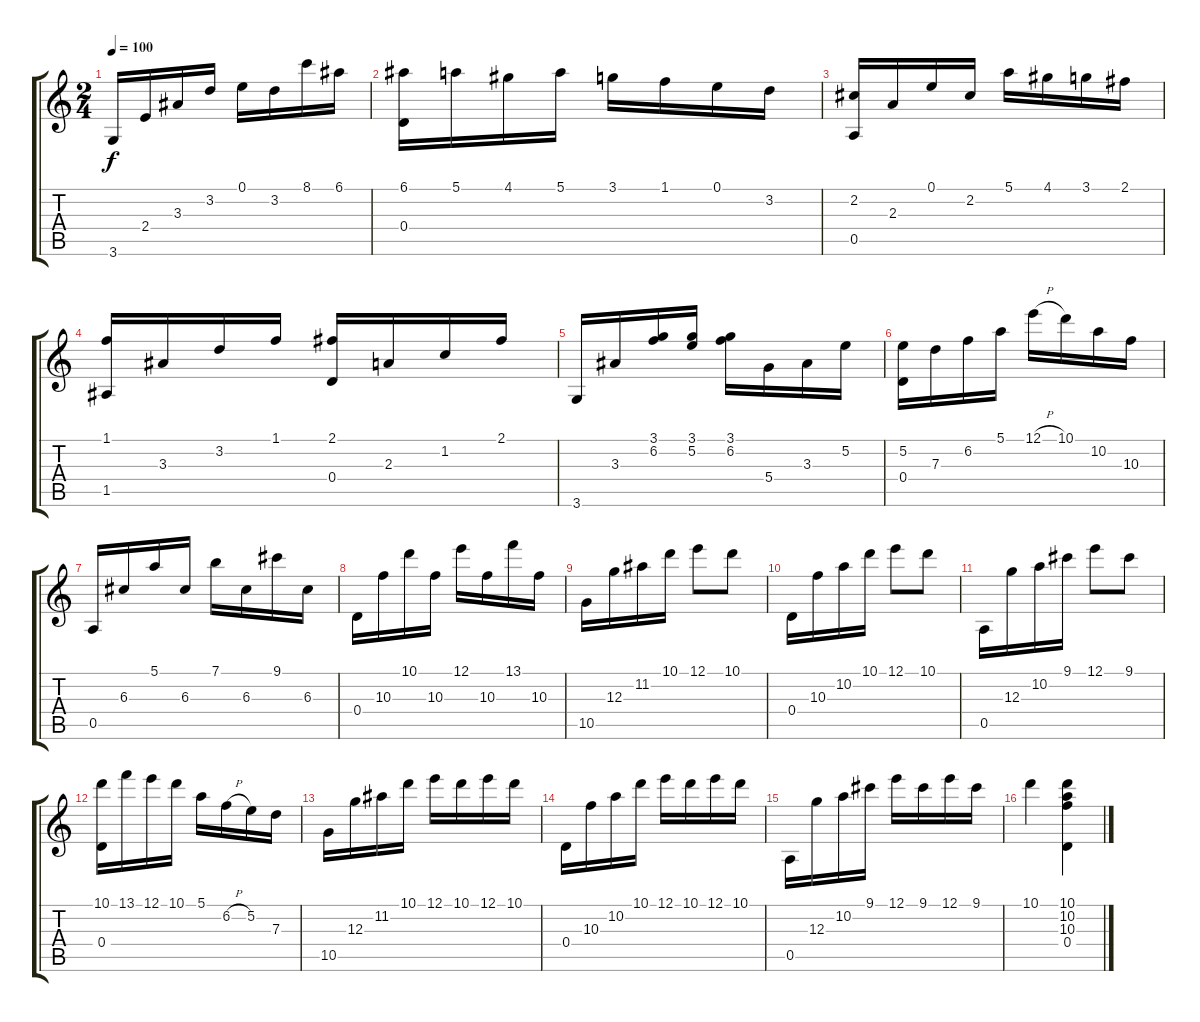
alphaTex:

\track "" {instrument acousticguitarnylon}
\staff {score tabs}
\tuning (E4 B3 G3 D3 A2 E2) {hide}
\ts (2 4)
\tempo 100
\clef g2
\ks c
3.6.16{dy f} 2.4.16 3.3.16 3.2.16 0.1.16 3.2.16 8.1.16 6.1.16 |
(6.1 0.4).16 5.1.16 4.1.16 5.1.16 3.1.16 1.1.16 0.1.16 3.2.16 |
(2.2 0.5).16 2.3.16 0.1.16 2.2.16 5.1.16 4.1.16 3.1.16 2.1.16 |
(1.1 1.5).16 3.3.16 3.2.16 1.1.16 (2.1 0.4).16 2.3.16 1.2.16 2.1.16 |
3.6.16 3.3.16 (3.1 6.2).16 (3.1 5.2).16 (3.1 6.2).16 5.4.16 3.3.16 5.2.16 |
(5.2 0.4).16 7.3.16 6.2.16 5.1.16 12.1{h}.16 10.1.16 10.2.16 10.3.16 |
0.5.16 6.3.16 5.1.16 6.3.16 7.1.16 6.3.16 9.1.16 6.3.16 |
0.4.16 10.3.16 10.1.16 10.3.16 12.1.16 10.3.16 13.1.16 10.3.16 |
10.5.16 12.3.16 11.2.16 10.1.16 12.1.8 10.1.8 |
0.4.16 10.3.16 10.2.16 10.1.16 12.1.8 10.1.8 |
0.5.16 12.3.16 10.2.16 9.1.16 12.1.8 9.1.8 |
(10.1 0.4).16 13.1.16 12.1.16 10.1.16 5.1.16 6.2{h}.16 5.2.16 7.3.16 |
10.5.16 12.3.16 11.2.16 10.1.16 12.1.16 10.1.16 12.1.16 10.1.16 |
0.4.16 10.3.16 10.2.16 10.1.16 12.1.16 10.1.16 12.1.16 10.1.16 |
0.5.16 12.3.16 10.2.16 9.1.16 12.1.16 9.1.16 12.1.16 9.1.16 |
10.1.4 (10.1 10.2 10.3 0.4).4
